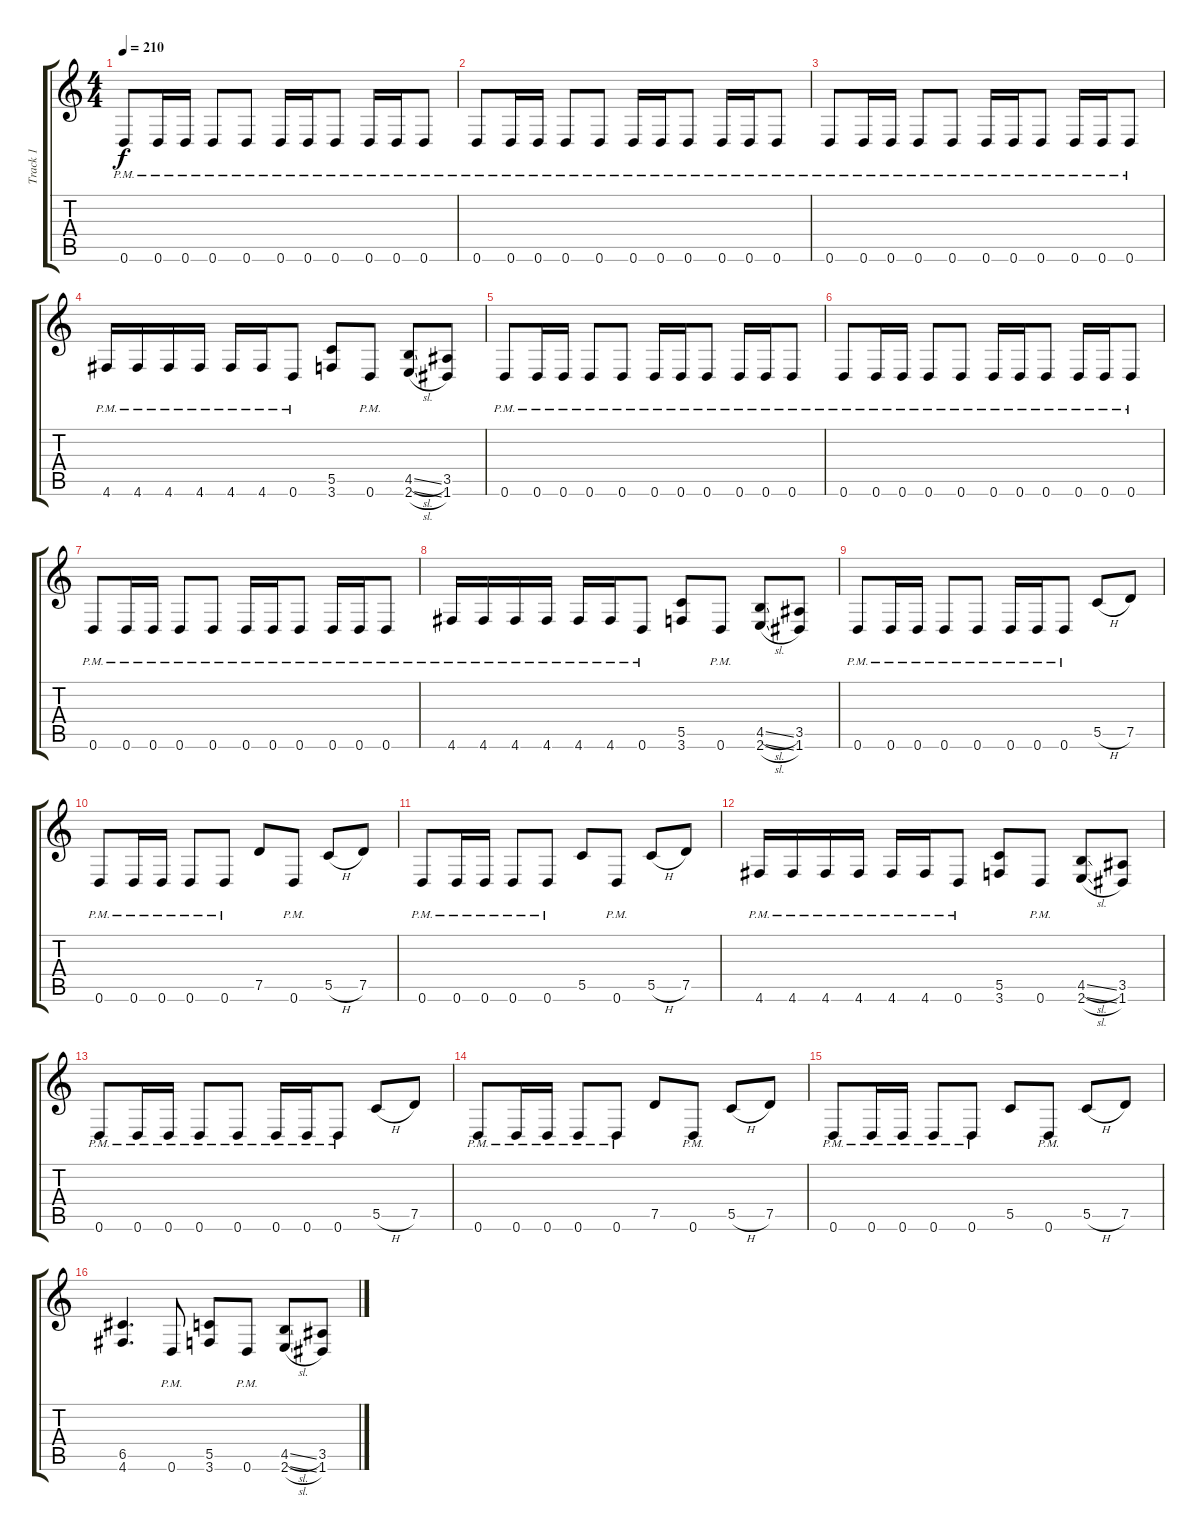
\track ("Track 1" "Track 1") {instrument overdrivenguitar}
\staff {score tabs}
\tuning (D4 A3 F3 C3 G2 D2) {hide}
\ts (4 4)
\tempo 210
\clef g2
\ks c
0.6{pm}.8{dy f} 0.6{pm}.16 0.6{pm}.16 0.6{pm}.8 0.6{pm}.8 0.6{pm}.16 0.6{pm}.16 0.6{pm}.8 0.6{pm}.16 0.6{pm}.16 0.6{pm}.8 |
0.6{pm}.8 0.6{pm}.16 0.6{pm}.16 0.6{pm}.8 0.6{pm}.8 0.6{pm}.16 0.6{pm}.16 0.6{pm}.8 0.6{pm}.16 0.6{pm}.16 0.6{pm}.8 |
0.6{pm}.8 0.6{pm}.16 0.6{pm}.16 0.6{pm}.8 0.6{pm}.8 0.6{pm}.16 0.6{pm}.16 0.6{pm}.8 0.6{pm}.16 0.6{pm}.16 0.6{pm}.8 |
4.6{pm}.16 4.6{pm}.16 4.6{pm}.16 4.6{pm}.16 4.6{pm}.16 4.6{pm}.16 0.6{pm}.8 (5.5 3.6).8 0.6{pm}.8 (4.5{sl} 2.6{sl}).8 (3.5 1.6).8 |
0.6{pm}.8 0.6{pm}.16 0.6{pm}.16 0.6{pm}.8 0.6{pm}.8 0.6{pm}.16 0.6{pm}.16 0.6{pm}.8 0.6{pm}.16 0.6{pm}.16 0.6{pm}.8 |
0.6{pm}.8 0.6{pm}.16 0.6{pm}.16 0.6{pm}.8 0.6{pm}.8 0.6{pm}.16 0.6{pm}.16 0.6{pm}.8 0.6{pm}.16 0.6{pm}.16 0.6{pm}.8 |
0.6{pm}.8 0.6{pm}.16 0.6{pm}.16 0.6{pm}.8 0.6{pm}.8 0.6{pm}.16 0.6{pm}.16 0.6{pm}.8 0.6{pm}.16 0.6{pm}.16 0.6{pm}.8 |
4.6{pm}.16 4.6{pm}.16 4.6{pm}.16 4.6{pm}.16 4.6{pm}.16 4.6{pm}.16 0.6{pm}.8 (5.5 3.6).8 0.6{pm}.8 (4.5{sl} 2.6{sl}).8 (3.5 1.6).8 |
0.6{pm}.8 0.6{pm}.16 0.6{pm}.16 0.6{pm}.8 0.6{pm}.8 0.6{pm}.16 0.6{pm}.16 0.6{pm}.8 5.5{h}.8 7.5.8 |
0.6{pm}.8 0.6{pm}.16 0.6{pm}.16 0.6{pm}.8 0.6{pm}.8 7.5.8 0.6{pm}.8 5.5{h}.8 7.5.8 |
0.6{pm}.8 0.6{pm}.16 0.6{pm}.16 0.6{pm}.8 0.6{pm}.8 5.5.8 0.6{pm}.8 5.5{h}.8 7.5.8 |
4.6{pm}.16 4.6{pm}.16 4.6{pm}.16 4.6{pm}.16 4.6{pm}.16 4.6{pm}.16 0.6{pm}.8 (5.5 3.6).8 0.6{pm}.8 (4.5{sl} 2.6{sl}).8 (3.5 1.6).8 |
0.6{pm}.8 0.6{pm}.16 0.6{pm}.16 0.6{pm}.8 0.6{pm}.8 0.6{pm}.16 0.6{pm}.16 0.6{pm}.8 5.5{h}.8 7.5.8 |
0.6{pm}.8 0.6{pm}.16 0.6{pm}.16 0.6{pm}.8 0.6{pm}.8 7.5.8 0.6{pm}.8 5.5{h}.8 7.5.8 |
0.6{pm}.8 0.6{pm}.16 0.6{pm}.16 0.6{pm}.8 0.6{pm}.8 5.5.8 0.6{pm}.8 5.5{h}.8 7.5.8 |
(6.5 4.6).4{d} 0.6{pm}.8 (5.5 3.6).8 0.6{pm}.8 (4.5{sl} 2.6{sl}).8 (3.5 1.6).8
